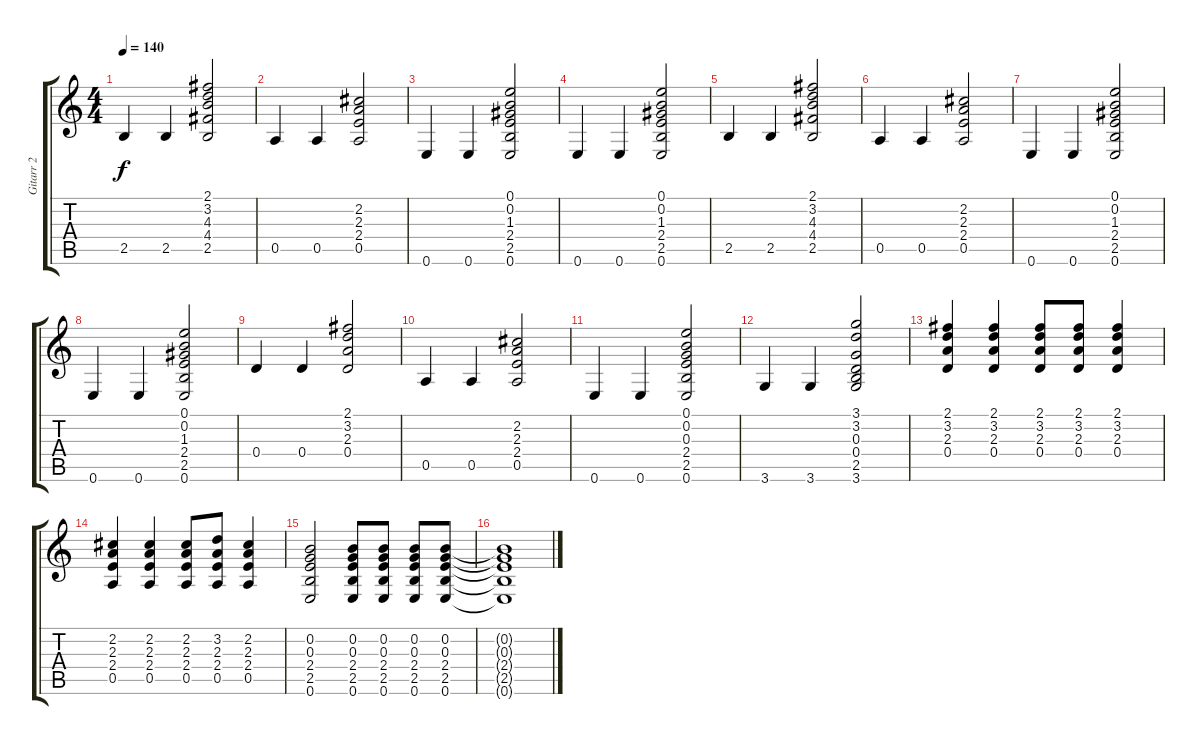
\track ("Gitarr 2" "Gitarr 2") {instrument electricguitarclean}
\staff {score tabs}
\tuning (E4 B3 G3 D3 A2 E2) {hide}
\ts (4 4)
\tempo 140
\clef g2
\ks c
2.5.4{dy f} 2.5.4 (2.1 3.2 4.3 4.4 2.5).2 |
0.5.4 0.5.4 (2.2 2.3 2.4 0.5).2 |
0.6.4 0.6.4 (0.1 0.2 1.3 2.4 2.5 0.6).2 |
0.6.4 0.6.4 (0.1 0.2 1.3 2.4 2.5 0.6).2 |
2.5.4 2.5.4 (2.1 3.2 4.3 4.4 2.5).2 |
0.5.4 0.5.4 (2.2 2.3 2.4 0.5).2 |
0.6.4 0.6.4 (0.1 0.2 1.3 2.4 2.5 0.6).2 |
0.6.4 0.6.4 (0.1 0.2 1.3 2.4 2.5 0.6).2 |
0.4.4 0.4.4 (2.1 3.2 2.3 0.4).2 |
0.5.4 0.5.4 (2.2 2.3 2.4 0.5).2 |
0.6.4 0.6.4 (0.1 0.2 0.3 2.4 2.5 0.6).2 |
3.6.4 3.6.4 (3.1 3.2 0.3 0.4 2.5 3.6).2 |
(2.1 3.2 2.3 0.4).4 (2.1 3.2 2.3 0.4).4 (2.1 3.2 2.3 0.4).8 (2.1 3.2 2.3 0.4).8 (2.1 3.2 2.3 0.4).4 |
(2.2 2.3 2.4 0.5).4 (2.2 2.3 2.4 0.5).4 (2.2 2.3 2.4 0.5).8 (3.2 2.3 2.4 0.5).8 (2.2 2.3 2.4 0.5).4 |
(0.2 0.3 2.4 2.5 0.6).2 (0.2 0.3 2.4 2.5 0.6).8 (0.2 0.3 2.4 2.5 0.6).8 (0.2 0.3 2.4 2.5 0.6).8 (0.2 0.3 2.4 2.5 0.6).8 |
(0.2{t} 0.3{t} 2.4{t} 2.5{t} 0.6{t}).1
